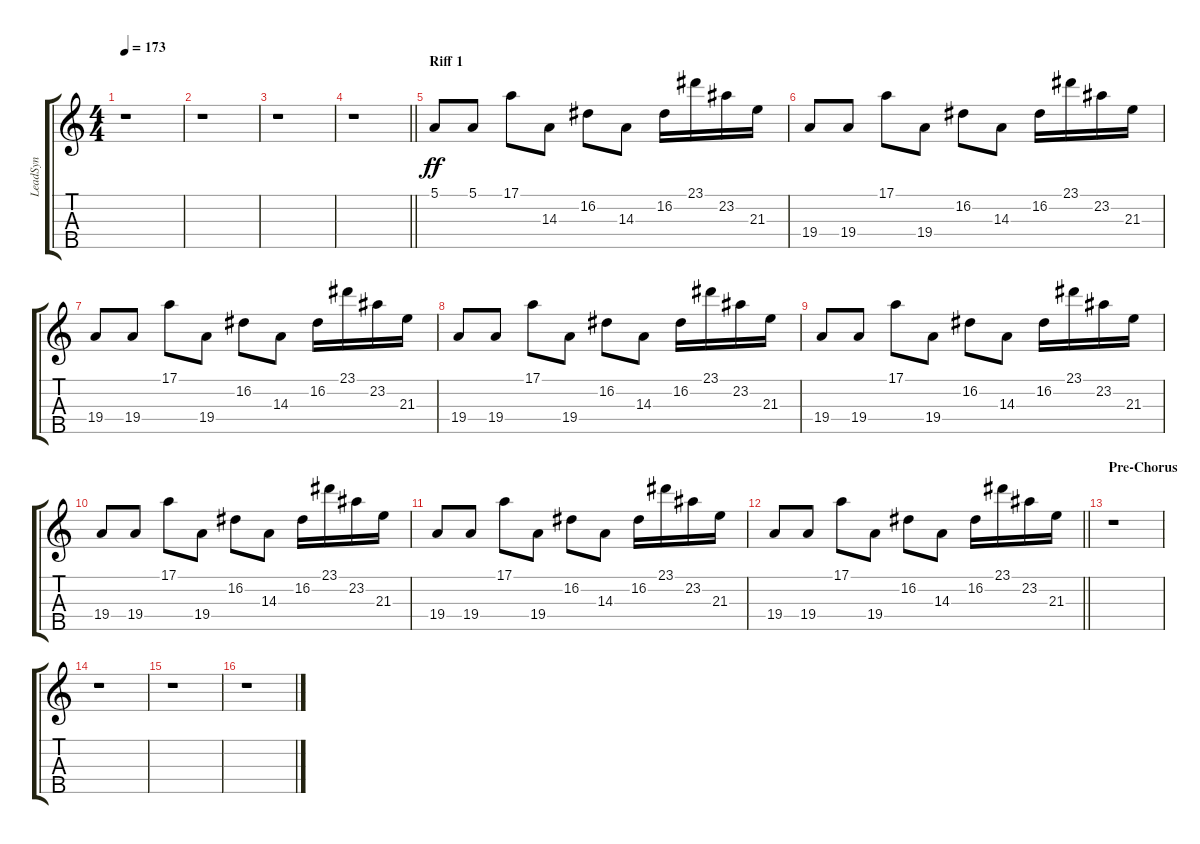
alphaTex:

\track ("LeadSyn" "LeadSyn") {instrument lead2sawtooth}
\staff {score tabs}
\tuning (E4 B3 G3 D3 A2) {hide}
\ts (4 4)
\tempo 173
\clef g2
\ks c
r.1{dy ff} |
r.1 |
r.1 |
\barLineRight lightlight
r.1 |
\section ("" "Riff 1")
5.1.8 5.1.8 17.1.8 14.3.8 16.2.8 14.3.8 16.2.16 23.1.16 23.2.16 21.3.16 |
19.4.8 19.4.8 17.1.8 19.4.8 16.2.8 14.3.8 16.2.16 23.1.16 23.2.16 21.3.16 |
19.4.8 19.4.8 17.1.8 19.4.8 16.2.8 14.3.8 16.2.16 23.1.16 23.2.16 21.3.16 |
19.4.8 19.4.8 17.1.8 19.4.8 16.2.8 14.3.8 16.2.16 23.1.16 23.2.16 21.3.16 |
19.4.8 19.4.8 17.1.8 19.4.8 16.2.8 14.3.8 16.2.16 23.1.16 23.2.16 21.3.16 |
19.4.8 19.4.8 17.1.8 19.4.8 16.2.8 14.3.8 16.2.16 23.1.16 23.2.16 21.3.16 |
19.4.8 19.4.8 17.1.8 19.4.8 16.2.8 14.3.8 16.2.16 23.1.16 23.2.16 21.3.16 |
\barLineRight lightlight
19.4.8 19.4.8 17.1.8 19.4.8 16.2.8 14.3.8 16.2.16 23.1.16 23.2.16 21.3.16 |
\section ("" "Pre-Chorus")
r.1 |
r.1 |
r.1 |
r.1
